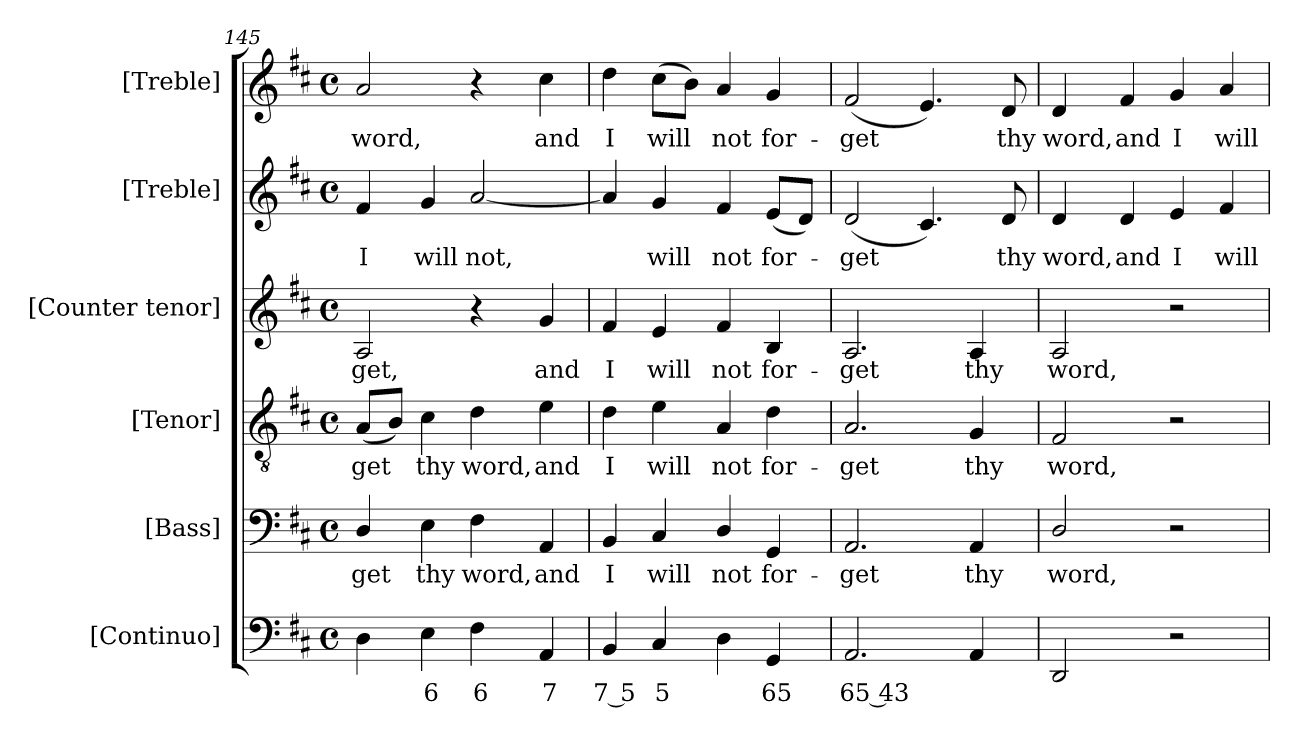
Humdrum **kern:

**kern	**text	**kern	**text	**kern	**text	**kern	**text	**kern	**text	**kern	**text
*part6	*part6	*part5	*part5	*part4	*part4	*part3	*part3	*part2	*part2	*part1	*part1
*staff6	*staff6	*staff5	*staff5	*staff4	*staff4	*staff3	*staff3	*staff2	*staff2	*staff1	*staff1
*I"[Continuo]	*	*I"[Bass]	*	*I"[Tenor]	*	*I"[Counter tenor]	*	*I"[Treble]	*	*I"[Treble]	*
*I'Cont.	*	*I'B.	*	*I'T.	*	*	*	*	*	*	*
*clefF4	*	*clefF4	*	*clefGv2	*	*clefG2	*	*clefG2	*	*clefG2	*
*	*	*	*	*ITrd7c12	*	*	*	*	*	*	*
*k[f#c#]	*	*k[f#c#]	*	*k[f#c#]	*	*k[f#c#]	*	*k[f#c#]	*	*k[f#c#]	*
*D:	*	*D:	*	*D:	*	*D:	*	*D:	*	*D:	*
*M4/4	*	*M4/4	*	*M4/4	*	*M4/4	*	*M4/4	*	*M4/4	*
*met(c)	*	*met(c)	*	*met(c)	*	*met(c)	*	*met(c)	*	*met(c)	*
=145	=145	=145	=145	=145	=145	=145	=145	=145	=145	=145	=145
!	!	!	!LO:LY:b:color=#000000	!	!	!	!	!	!	!	!
!	!	!	!	!	!LO:LY:b:color=#000000	!	!	!	!	!	!
!	!	!	!	!	!	!	!LO:LY:b:color=#000000	!	!	!	!
!	!	!	!	!	!	!	!	!	!LO:LY:b:color=#000000	!	!
!	!	!	!	!	!	!	!	!	!	!	!LO:LY:b:color=#000000
4Di\	.	4Di/	-get	(8AAi/L	-get	2Ai/	-get,	4f#i/	I	2ai/	word,
.	.	.	.	8BBi/J)	.	.	.	.	.	.	.
!	!LO:LY:b:color=#000000	!	!	!	!	!	!	!	!	!	!
!	!	!	!LO:LY:b:color=#000000	!	!	!	!	!	!	!	!
!	!	!	!	!	!LO:LY:b:color=#000000	!	!	!	!	!	!
!	!	!	!	!	!	!	!	!	!LO:LY:b:color=#000000	!	!
4Ei\	6	4Ei\	thy	4C#i\	thy	.	.	4gi/	will	.	.
!	!LO:LY:b:color=#000000	!	!	!	!	!	!	!	!	!	!
!	!	!	!LO:LY:b:color=#000000	!	!	!	!	!	!	!	!
!	!	!	!	!	!LO:LY:b:color=#000000	!	!	!	!	!	!
!	!	!	!	!	!	!	!	!	!LO:LY:b:color=#000000	!	!
4F#i\	6	4F#i\	word,	4Di\	word,	4r	.	[2ai/	not,	4r	.
!	!LO:LY:b:color=#000000	!	!	!	!	!	!	!	!	!	!
!	!	!	!LO:LY:b:color=#000000	!	!	!	!	!	!	!	!
!	!	!	!	!	!LO:LY:b:color=#000000	!	!	!	!	!	!
!	!	!	!	!	!	!	!LO:LY:b:color=#000000	!	!	!	!
!	!	!	!	!	!	!	!	!	!	!	!LO:LY:b:color=#000000
4AAi/	7	4AAi/	and	4Ei\	and	4gi/	and	.	.	4cc#i\	and
!!LO:LB:g=z
=146	=146	=146	=146	=146	=146	=146	=146	=146	=146	=146	=146
!	!LO:LY:b:color=#000000	!	!	!	!	!	!	!	!	!	!
!	!	!	!LO:LY:b:color=#000000	!	!	!	!	!	!	!	!
!	!	!	!	!	!LO:LY:b:color=#000000	!	!	!	!	!	!
!	!	!	!	!	!	!	!LO:LY:b:color=#000000	!	!	!	!
!	!	!	!	!	!	!	!	!	!	!	!LO:LY:b:color=#000000
4BBi/	7 5	4BBi/	I	4Di\	I	4f#i/	I	4ai/]	.	4ddi\	I
!	!LO:LY:b:color=#000000	!	!	!	!	!	!	!	!	!	!
!	!	!	!LO:LY:b:color=#000000	!	!	!	!	!	!	!	!
!	!	!	!	!	!LO:LY:b:color=#000000	!	!	!	!	!	!
!	!	!	!	!	!	!	!LO:LY:b:color=#000000	!	!	!	!
!	!	!	!	!	!	!	!	!	!LO:LY:b:color=#000000	!	!
!	!	!	!	!	!	!	!	!	!	!	!LO:LY:b:color=#000000
4C#i/	5	4C#i/	will	4Ei\	will	4ei/	will	4gi/	will	(8cc#i\L	will
.	.	.	.	.	.	.	.	.	.	8bi\J)	.
!	!	!	!LO:LY:b:color=#000000	!	!	!	!	!	!	!	!
!	!	!	!	!	!LO:LY:b:color=#000000	!	!	!	!	!	!
!	!	!	!	!	!	!	!LO:LY:b:color=#000000	!	!	!	!
!	!	!	!	!	!	!	!	!	!LO:LY:b:color=#000000	!	!
!	!	!	!	!	!	!	!	!	!	!	!LO:LY:b:color=#000000
4Di\	.	4Di/	not	4AAi/	not	4f#i/	not	4f#i/	not	4ai/	not
!	!LO:LY:b:color=#000000	!	!	!	!	!	!	!	!	!	!
!	!	!	!LO:LY:b:color=#000000	!	!	!	!	!	!	!	!
!	!	!	!	!	!LO:LY:b:color=#000000	!	!	!	!	!	!
!	!	!	!	!	!	!	!LO:LY:b:color=#000000	!	!	!	!
!	!	!	!	!	!	!	!	!	!LO:LY:b:color=#000000	!	!
!	!	!	!	!	!	!	!	!	!	!	!LO:LY:b:color=#000000
4GGi/	65	4GGi/	for-	4Di\	for-	4Bi/	for-	(8ei/L	for-	4gi/	for-
.	.	.	.	.	.	.	.	8di/J)	.	.	.
=147	=147	=147	=147	=147	=147	=147	=147	=147	=147	=147	=147
!	!LO:LY:b:color=#000000	!	!	!	!	!	!	!	!	!	!
!	!	!	!LO:LY:b:color=#000000	!	!	!	!	!	!	!	!
!	!	!	!	!	!LO:LY:b:color=#000000	!	!	!	!	!	!
!	!	!	!	!	!	!	!LO:LY:b:color=#000000	!	!	!	!
!	!	!	!	!	!	!	!	!	!LO:LY:b:color=#000000	!	!
!	!	!	!	!	!	!	!	!	!	!	!LO:LY:b:color=#000000
2.AAi/	65 43	2.AAi/	-get	2.AAi/	-get	2.Ai/	-get	(2di/	-get	(2f#i/	-get
.	.	.	.	.	.	.	.	4.c#i/)	.	4.ei/)	.
!	!	!	!LO:LY:b:color=#000000	!	!	!	!	!	!	!	!
!	!	!	!	!	!LO:LY:b:color=#000000	!	!	!	!	!	!
!	!	!	!	!	!	!	!LO:LY:b:color=#000000	!	!	!	!
4AAi/	.	4AAi/	thy	4GGi/	thy	4Ai/	thy	.	.	.	.
!	!	!	!	!	!	!	!	!	!LO:LY:b:color=#000000	!	!
!	!	!	!	!	!	!	!	!	!	!	!LO:LY:b:color=#000000
.	.	.	.	.	.	.	.	8di/	thy	8di/	thy
=148	=148	=148	=148	=148	=148	=148	=148	=148	=148	=148	=148
!	!	!	!LO:LY:b:color=#000000	!	!	!	!	!	!	!	!
!	!	!	!	!	!LO:LY:b:color=#000000	!	!	!	!	!	!
!	!	!	!	!	!	!	!LO:LY:b:color=#000000	!	!	!	!
!	!	!	!	!	!	!	!	!	!LO:LY:b:color=#000000	!	!
!	!	!	!	!	!	!	!	!	!	!	!LO:LY:b:color=#000000
2DDi/	.	2Di/	word,	2FF#i/	word,	2Ai/	word,	4di/	word,	4di/	word,
!	!	!	!	!	!	!	!	!	!LO:LY:b:color=#000000	!	!
!	!	!	!	!	!	!	!	!	!	!	!LO:LY:b:color=#000000
.	.	.	.	.	.	.	.	4di/	and	4f#i/	and
!	!	!	!	!	!	!	!	!	!LO:LY:b:color=#000000	!	!
!	!	!	!	!	!	!	!	!	!	!	!LO:LY:b:color=#000000
2r	.	2r	.	2r	.	2r	.	4ei/	I	4gi/	I
!	!	!	!	!	!	!	!	!	!LO:LY:b:color=#000000	!	!
!	!	!	!	!	!	!	!	!	!	!	!LO:LY:b:color=#000000
.	.	.	.	.	.	.	.	4f#i/	will	4ai/	will
=	=	=	=	=	=	=	=	=	=	=	=
*-	*-	*-	*-	*-	*-	*-	*-	*-	*-	*-	*-
